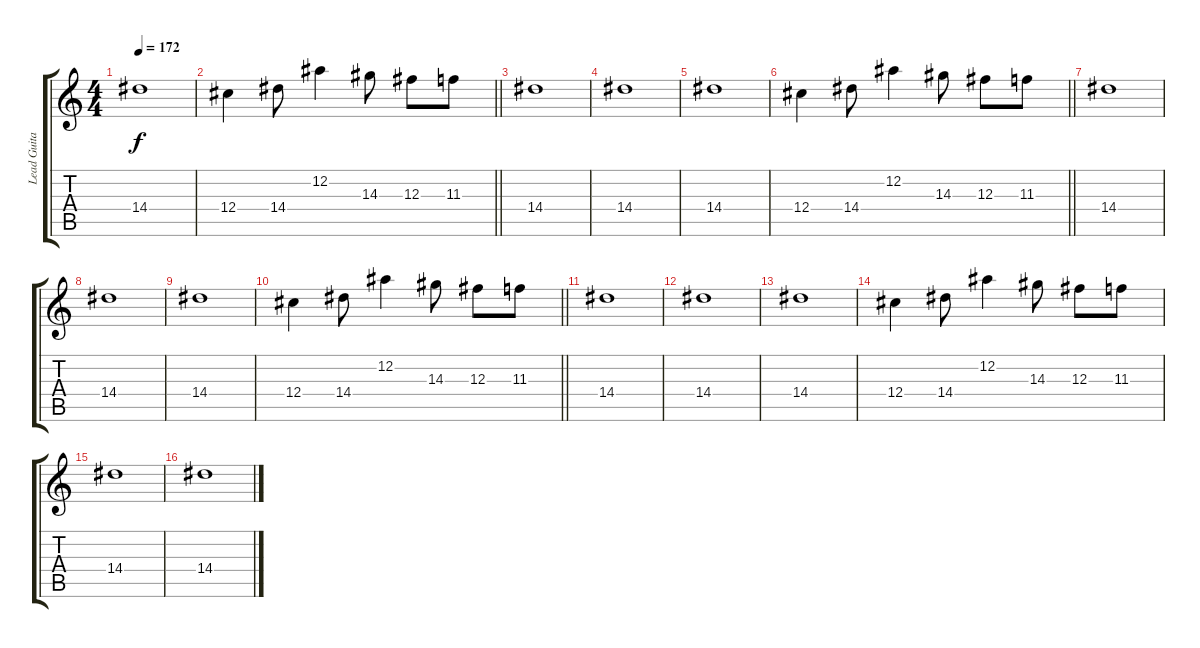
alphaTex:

\track ("Lead Guitar 1: Hide" "Lead Guita") {instrument overdrivenguitar}
\staff {score tabs}
\tuning (Eb4 Bb3 Gb3 Db3 Ab2 Eb2) {hide}
\ts (4 4)
\tempo 172
\clef g2
\ks c
14.4.1{dy f} |
\barLineRight lightlight
12.4.4 14.4.8 12.2.4 14.3.8 12.3.8 11.3.8 |
14.4.1 |
14.4.1 |
14.4.1 |
\barLineRight lightlight
12.4.4 14.4.8 12.2.4 14.3.8 12.3.8 11.3.8 |
14.4.1 |
14.4.1 |
14.4.1 |
\barLineRight lightlight
12.4.4 14.4.8 12.2.4 14.3.8 12.3.8 11.3.8 |
14.4.1 |
14.4.1 |
14.4.1 |
12.4.4 14.4.8 12.2.4 14.3.8 12.3.8 11.3.8 |
14.4.1 |
14.4.1
